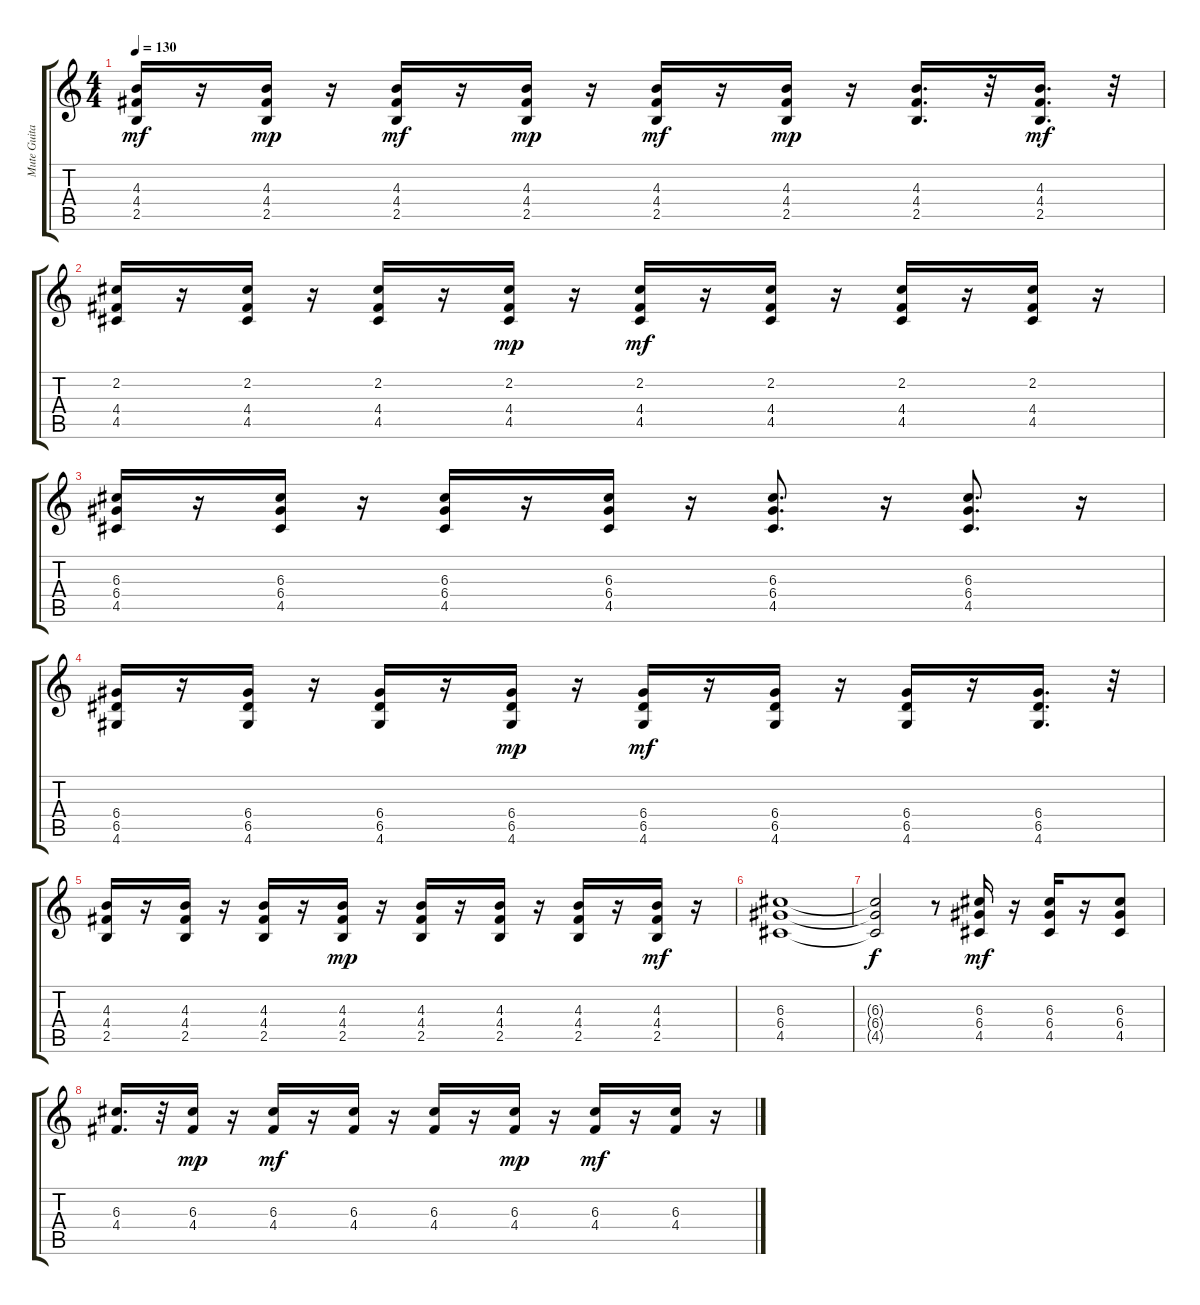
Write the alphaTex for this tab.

\track ("Mute Guitar" "Mute Guita") {instrument electricguitarmuted}
\staff {score tabs}
\tuning (E4 B3 G3 D3 A2 E2) {hide}
\ts (4 4)
\tempo 130
\clef g2
\ks c
(4.3 4.4 2.5).16{dy mf} r.16 (4.3 4.4 2.5).16{dy mp} r.16 (4.3 4.4 2.5).16{dy mf} r.16 (4.3 4.4 2.5).16{dy mp} r.16 (4.3 4.4 2.5).16{dy mf} r.16 (4.3 4.4 2.5).16{dy mp} r.16 (4.3 4.4 2.5).16{d} r.32 (4.3 4.4 2.5).16{d dy mf} r.32 |
(2.2 4.4 4.5).16 r.16 (2.2 4.4 4.5).16 r.16 (2.2 4.4 4.5).16 r.16 (2.2 4.4 4.5).16{dy mp} r.16 (2.2 4.4 4.5).16{dy mf} r.16 (2.2 4.4 4.5).16 r.16 (2.2 4.4 4.5).16 r.16 (2.2 4.4 4.5).16 r.16 |
(6.3 6.4 4.5).16 r.16 (6.3 6.4 4.5).16 r.16 (6.3 6.4 4.5).16 r.16 (6.3 6.4 4.5).16 r.16 (6.3 6.4 4.5).8{d} r.16 (6.3 6.4 4.5).8{d} r.16 |
(6.4 6.5 4.6).16 r.16 (6.4 6.5 4.6).16 r.16 (6.4 6.5 4.6).16 r.16 (6.4 6.5 4.6).16{dy mp} r.16 (6.4 6.5 4.6).16{dy mf} r.16 (6.4 6.5 4.6).16 r.16 (6.4 6.5 4.6).16 r.16 (6.4 6.5 4.6).16{d} r.32 |
(4.3 4.4 2.5).16 r.16 (4.3 4.4 2.5).16 r.16 (4.3 4.4 2.5).16 r.16 (4.3 4.4 2.5).16{dy mp} r.16 (4.3 4.4 2.5).16 r.16 (4.3 4.4 2.5).16 r.16 (4.3 4.4 2.5).16 r.16 (4.3 4.4 2.5).16{dy mf} r.16 |
(6.3 6.4 4.5).1 |
(6.3{t} 6.4{t} 4.5{t}).2{dy f} r.8 (6.3 6.4 4.5).16{dy mf} r.16 (6.3 6.4 4.5).16 r.16 (6.3 6.4 4.5).8 |
(6.3 4.4).16{d} r.32 (6.3 4.4).16{dy mp} r.16 (6.3 4.4).16{dy mf} r.16 (6.3 4.4).16 r.16 (6.3 4.4).16 r.16 (6.3 4.4).16{dy mp} r.16 (6.3 4.4).16{dy mf} r.16 (6.3 4.4).16 r.16
